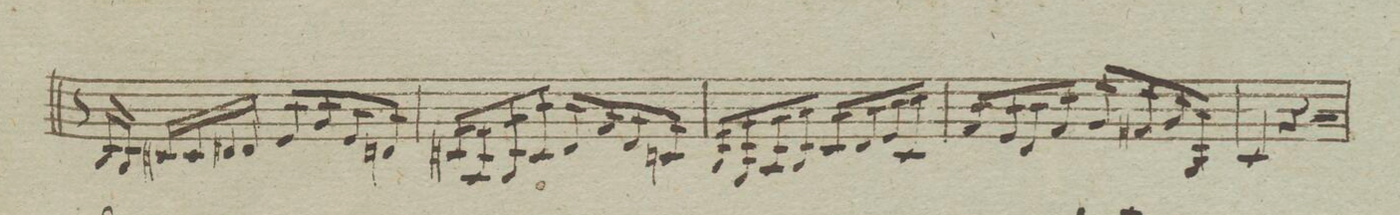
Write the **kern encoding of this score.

**kern	**dynam
*I"Violino. 1mo	*
*clefG2	*
*k[]	*
*met(c|)	*
*M2/2	*
8r	.
*Xtremolo	*
16B/LL	.
16B/JJ	.
16c#X/LL	.
16c#/	.
16d#X/	.
16d#/JJ	.
*tremolo	*
16e/LL	.
16e/	.
16g/	.
16g/	.
16e/	.
16e/	.
16dn/	.
16d/JJ	.
=205	=205
16c#X/LL	.
16c#/	.
16A/	.
16A/	.
16B/	.
16B/	.
16c#/	.
16c#/JJ	.
16d/LL	.
16d/	.
16fn/	.
16f/	.
16d/	.
16d/	.
16cn/	.
16c/JJ	.
=206	=206
16B/LL	.
16B/	.
16G/	.
16G/	.
16A/	.
16A/	.
16B/	.
16B/JJ	.
16c/LL	.
16c/	.
16d/	.
16d/	.
16e/	.
16e/	.
16c/	.
16c/JJ	.
=207	=207
16f/LL	.
16f/	.
16e/	.
16e/	.
16d/	.
16d/	.
16f/	.
16f/JJ	.
16g/LL	.
16g/	.
16f#X/	.
16f#/	.
16g/	.
16g/	.
16G/	.
16G/JJ	.
=208	=208
4c/	.
4r	.
2r	.
=209	=209
*-	*-
